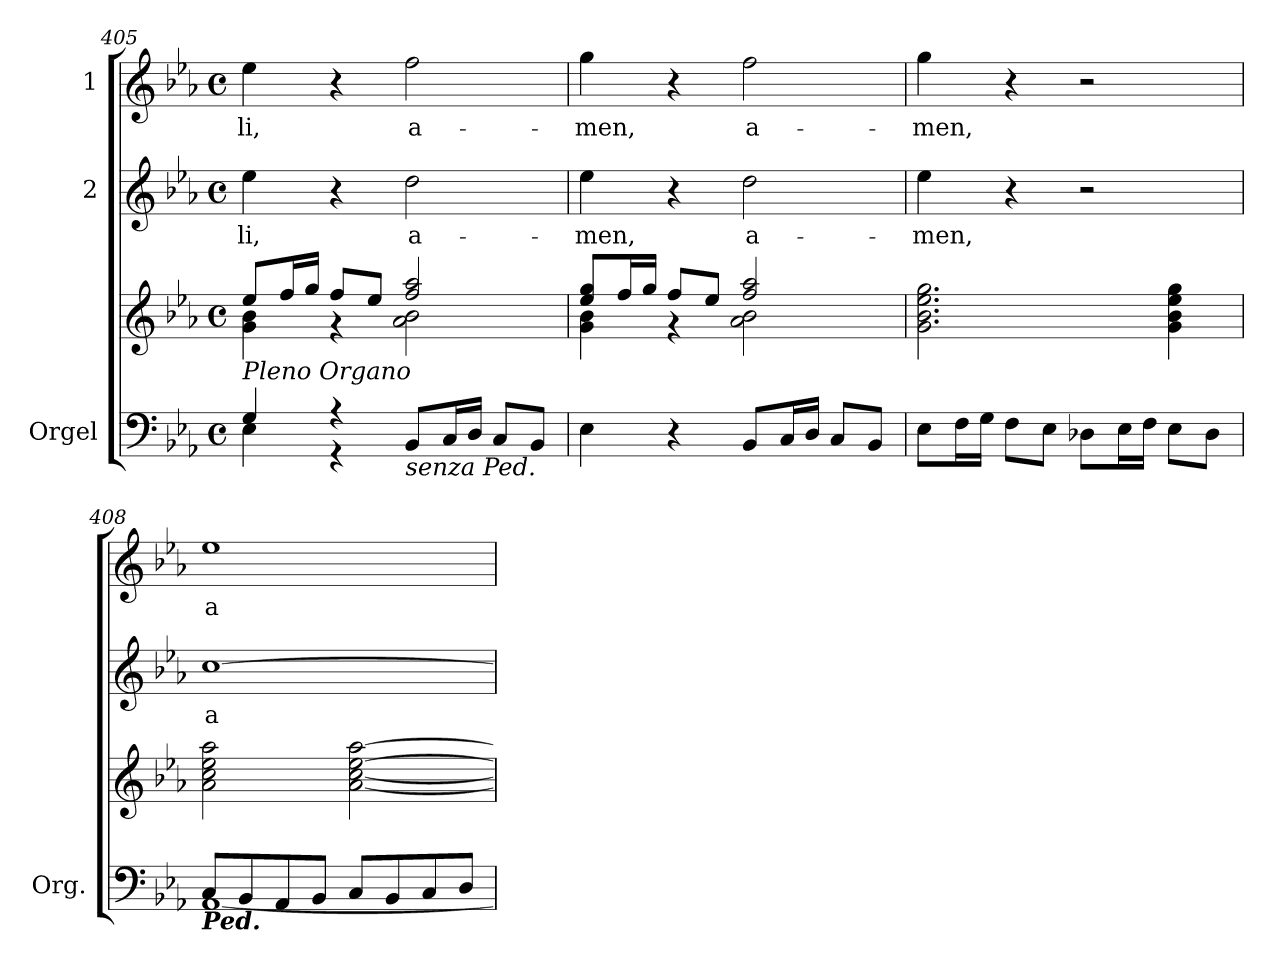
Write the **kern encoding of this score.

**kern	**kern	**kern	**text	**kern	**text
*part3	*part3	*part2	*part2	*part1	*part1
*staff4	*staff3	*staff2	*staff2	*staff1	*staff1
*I"Orgel	*	*I"2	*	*I"1	*
*I'Org.	*	*	*	*	*
!!LO:LB:g=z
*clefF4	*clefG2	*clefG2	*	*clefG2	*
*k[b-e-a-]	*k[b-e-a-]	*k[b-e-a-]	*	*k[b-e-a-]	*
*E-:	*E-:	*E-:	*	*E-:	*
*M4/4	*M4/4	*M4/4	*	*M4/4	*
*met(c)	*met(c)	*met(c)	*	*met(c)	*
=405	=405	=405	=405	=405	=405
*^	*^	*	*	*	*
!	!	!LO:TX:b:i:t=Pleno Organo	!	!	!	!	!
!	!	!	!	!	!LO:LY:b	!	!LO:LY:b
4G/	4E-\	8ee-/L	4g\ 4b-\	4ee-\	-li,	4ee-\	-li,
.	.	16ff/L	.	.	.	.	.
.	.	16gg/JJ	.	.	.	.	.
4r	4r	8ff/L	4rg	4r	.	4r	.
.	.	8ee-/J	.	.	.	.	.
!LO:TX:b:i:t=senza Ped.	!	!	!	!	!	!	!
!	!	!	!	!	!LO:LY:b	!	!LO:LY:b
8BB-/L	2ryy	2ff/ 2aa-/	2a-\ 2b-\	2dd\	a-	2ff\	a-
16C/L	.	.	.	.	.	.	.
16D/JJ	.	.	.	.	.	.	.
8C/L	.	.	.	.	.	.	.
8BB-/J	.	.	.	.	.	.	.
*v	*v	*	*	*	*	*	*
=406	=406	=406	=406	=406	=406	=406
!	!	!	!	!LO:LY:b	!	!LO:LY:b
4E-\	8ee-/ 8gg/L	4g\ 4b-\	4ee-\	-men,	4gg\	-men,
.	16ff/L	.	.	.	.	.
.	16gg/JJ	.	.	.	.	.
4r	8ff/L	4rg	4r	.	4r	.
.	8ee-/J	.	.	.	.	.
!	!	!	!	!LO:LY:b	!	!LO:LY:b
8BB-/L	2ff/ 2aa-/	2a-\ 2b-\	2dd\	a-	2ff\	a-
16C/L	.	.	.	.	.	.
16D/JJ	.	.	.	.	.	.
8C/L	.	.	.	.	.	.
8BB-/J	.	.	.	.	.	.
*	*v	*v	*	*	*	*
=407	=407	=407	=407	=407	=407
!	!	!	!LO:LY:b	!	!LO:LY:b
8E-\L	2.g\ 2.b-\ 2.ee-\ 2.gg\	4ee-\	-men,	4gg\	-men,
16F\L	.	.	.	.	.
16G\JJ	.	.	.	.	.
8F\L	.	4r	.	4r	.
8E-\J	.	.	.	.	.
8D-X\L	.	2r	.	2r	.
16E-\L	.	.	.	.	.
16F\JJ	.	.	.	.	.
8E-\L	4g\ 4b-\ 4ee-\ 4gg\	.	.	.	.
8D-\J	.	.	.	.	.
!!LO:LB:g=z
=408	=408	=408	=408	=408	=408
*^	*	*	*	*	*
!LO:TX:b:Bi:t=Ped.	!	!	!	!	!	!
!	!	!	!	!LO:LY:b	!	!LO:LY:b
8C/L	[<1AA-	2a-\ 2cc\ 2ee-\ 2aa-\	[1cc	a-	1ee-	a-
8BB-/	.	.	.	.	.	.
8AA-/	.	.	.	.	.	.
8BB-/J	.	.	.	.	.	.
8C/L	.	[2a-\ [2cc\ [2ee-\ [2aa-\	.	.	.	.
8BB-/	.	.	.	.	.	.
8C/	.	.	.	.	.	.
8D/J	.	.	.	.	.	.
*v	*v	*	*	*	*	*
=	=	=	=	=	=
*-	*-	*-	*-	*-	*-
